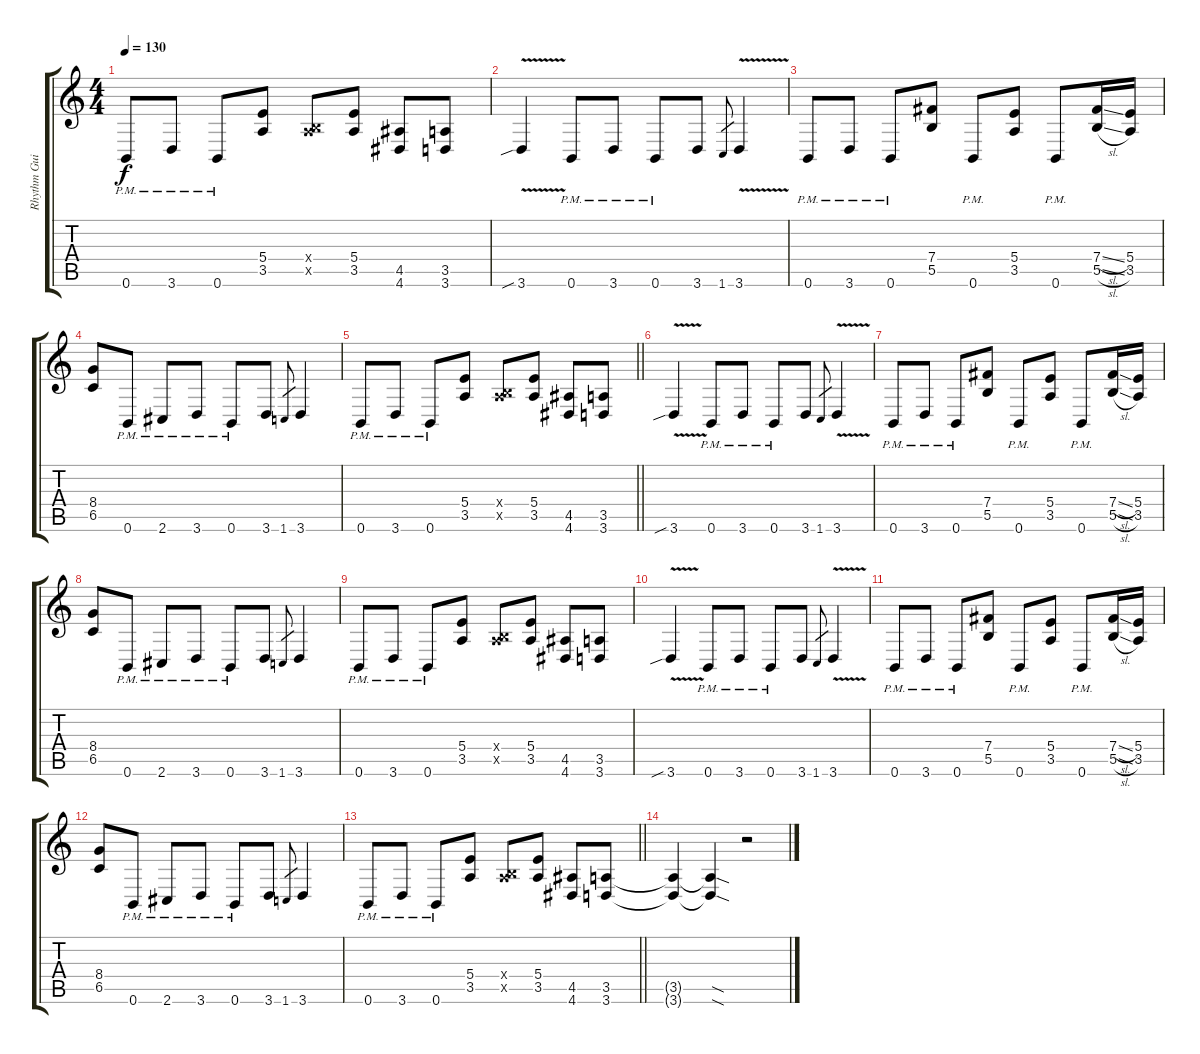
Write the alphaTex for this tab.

\track ("Rhythm Guitar 1" "Rhythm Gui") {instrument distortionguitar}
\staff {score tabs}
\tuning (Db4 Ab3 E3 B2 Gb2 B1) {hide}
\ts (4 4)
\tempo 130
\clef g2
\ks c
0.6{pm}.8{dy f} 3.6{pm}.8 0.6{pm}.8 (5.4 3.5).8 (0.4{x} 3.5{x}).8 (5.4 3.5).8 (4.5 4.6).8 (3.5 3.6).8 |
3.6{v sib}.4 0.6{pm}.8 3.6{pm}.8 0.6{pm}.8 3.6.8 1.6.8{gr} 3.6{v}.4 |
0.6{pm}.8 3.6{pm}.8 0.6{pm}.8 (7.4 5.5).8 0.6{pm}.8 (5.4 3.5).8 0.6{pm}.8 (7.4{sl} 5.5{sl}).16 (5.4 3.5).16 |
(8.4 6.5).8 0.6{pm}.8 2.6{pm}.8 3.6{pm}.8 0.6{pm}.8 3.6.8 1.6.8{gr} 3.6.4 |
\barLineRight lightlight
0.6{pm}.8 3.6{pm}.8 0.6{pm}.8 (5.4 3.5).8 (0.4{x} 3.5{x}).8 (5.4 3.5).8 (4.5 4.6).8 (3.5 3.6).8 |
3.6{v sib}.4 0.6{pm}.8 3.6{pm}.8 0.6{pm}.8 3.6.8 1.6.8{gr} 3.6{v}.4 |
0.6{pm}.8 3.6{pm}.8 0.6{pm}.8 (7.4 5.5).8 0.6{pm}.8 (5.4 3.5).8 0.6{pm}.8 (7.4{sl} 5.5{sl}).16 (5.4 3.5).16 |
(8.4 6.5).8 0.6{pm}.8 2.6{pm}.8 3.6{pm}.8 0.6{pm}.8 3.6.8 1.6.8{gr} 3.6.4 |
0.6{pm}.8 3.6{pm}.8 0.6{pm}.8 (5.4 3.5).8 (0.4{x} 3.5{x}).8 (5.4 3.5).8 (4.5 4.6).8 (3.5 3.6).8 |
3.6{v sib}.4 0.6{pm}.8 3.6{pm}.8 0.6{pm}.8 3.6.8 1.6.8{gr} 3.6{v}.4 |
0.6{pm}.8 3.6{pm}.8 0.6{pm}.8 (7.4 5.5).8 0.6{pm}.8 (5.4 3.5).8 0.6{pm}.8 (7.4{sl} 5.5{sl}).16 (5.4 3.5).16 |
(8.4 6.5).8 0.6{pm}.8 2.6{pm}.8 3.6{pm}.8 0.6{pm}.8 3.6.8 1.6.8{gr} 3.6.4 |
\barLineRight lightlight
0.6{pm}.8 3.6{pm}.8 0.6{pm}.8 (5.4 3.5).8 (0.4{x} 3.5{x}).8 (5.4 3.5).8 (4.5 4.6).8 (3.5 3.6).8 |
(3.5{t} 3.6{t}).4 (3.5{sod t} 3.6{sod t}).4 r.2
